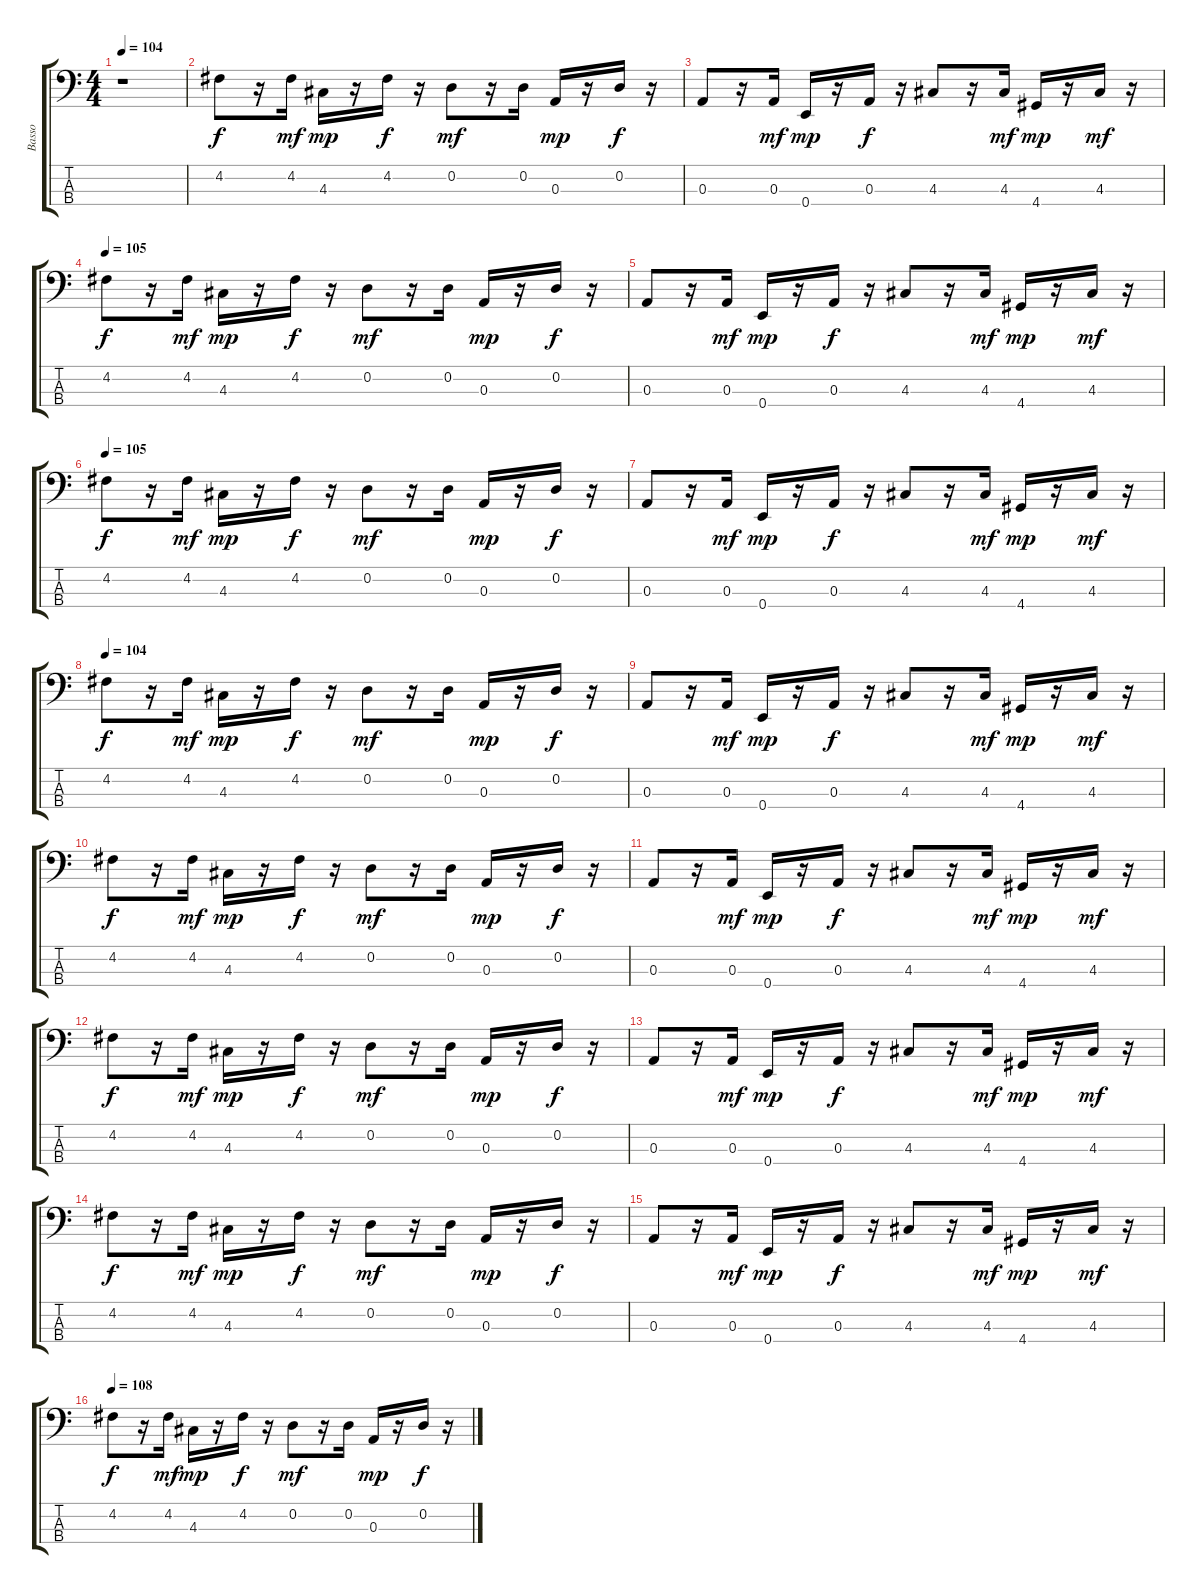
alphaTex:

\track ("Basso" "Basso") {instrument acousticguitarnylon}
\staff {score tabs}
\tuning (G2 D2 A1 E1) {hide}
\ts (4 4)
\tempo 104
\clef f4
\ks c
r.1{dy f instrument acousticguitarnylon} |
4.2.8 r.16 4.2.16{dy mf} 4.3.16{dy mp} r.16 4.2.16{dy f} r.16 0.2.8{dy mf} r.16 0.2.16 0.3.16{dy mp} r.16 0.2.16{dy f} r.16 |
0.3.8 r.16 0.3.16{dy mf} 0.4.16{dy mp} r.16 0.3.16{dy f} r.16 4.3.8 r.16 4.3.16{dy mf} 4.4.16{dy mp} r.16 4.3.16{dy mf} r.16 |
\tempo 105
4.2.8{dy f} r.16 4.2.16{dy mf} 4.3.16{dy mp} r.16 4.2.16{dy f} r.16 0.2.8{dy mf} r.16 0.2.16 0.3.16{dy mp} r.16 0.2.16{dy f} r.16 |
0.3.8 r.16 0.3.16{dy mf} 0.4.16{dy mp} r.16 0.3.16{dy f} r.16 4.3.8 r.16 4.3.16{dy mf} 4.4.16{dy mp} r.16 4.3.16{dy mf} r.16 |
\tempo 105
4.2.8{dy f} r.16 4.2.16{dy mf} 4.3.16{dy mp} r.16 4.2.16{dy f} r.16 0.2.8{dy mf} r.16 0.2.16 0.3.16{dy mp} r.16 0.2.16{dy f} r.16 |
0.3.8 r.16 0.3.16{dy mf} 0.4.16{dy mp} r.16 0.3.16{dy f} r.16 4.3.8 r.16 4.3.16{dy mf} 4.4.16{dy mp} r.16 4.3.16{dy mf} r.16 |
\tempo 104
4.2.8{dy f} r.16 4.2.16{dy mf} 4.3.16{dy mp} r.16 4.2.16{dy f} r.16 0.2.8{dy mf} r.16 0.2.16 0.3.16{dy mp} r.16 0.2.16{dy f} r.16 |
0.3.8 r.16 0.3.16{dy mf} 0.4.16{dy mp} r.16 0.3.16{dy f} r.16 4.3.8 r.16 4.3.16{dy mf} 4.4.16{dy mp} r.16 4.3.16{dy mf} r.16 |
4.2.8{dy f} r.16 4.2.16{dy mf} 4.3.16{dy mp} r.16 4.2.16{dy f} r.16 0.2.8{dy mf} r.16 0.2.16 0.3.16{dy mp} r.16 0.2.16{dy f} r.16 |
0.3.8 r.16 0.3.16{dy mf} 0.4.16{dy mp} r.16 0.3.16{dy f} r.16 4.3.8 r.16 4.3.16{dy mf} 4.4.16{dy mp} r.16 4.3.16{dy mf} r.16 |
4.2.8{dy f} r.16 4.2.16{dy mf} 4.3.16{dy mp} r.16 4.2.16{dy f} r.16 0.2.8{dy mf} r.16 0.2.16 0.3.16{dy mp} r.16 0.2.16{dy f} r.16 |
0.3.8 r.16 0.3.16{dy mf} 0.4.16{dy mp} r.16 0.3.16{dy f} r.16 4.3.8 r.16 4.3.16{dy mf} 4.4.16{dy mp} r.16 4.3.16{dy mf} r.16 |
4.2.8{dy f} r.16 4.2.16{dy mf} 4.3.16{dy mp} r.16 4.2.16{dy f} r.16 0.2.8{dy mf} r.16 0.2.16 0.3.16{dy mp} r.16 0.2.16{dy f} r.16 |
0.3.8 r.16 0.3.16{dy mf} 0.4.16{dy mp} r.16 0.3.16{dy f} r.16 4.3.8 r.16 4.3.16{dy mf} 4.4.16{dy mp} r.16 4.3.16{dy mf} r.16 |
\tempo 108
4.2.8{dy f} r.16 4.2.16{dy mf} 4.3.16{dy mp} r.16 4.2.16{dy f} r.16 0.2.8{dy mf} r.16 0.2.16 0.3.16{dy mp} r.16 0.2.16{dy f} r.16
